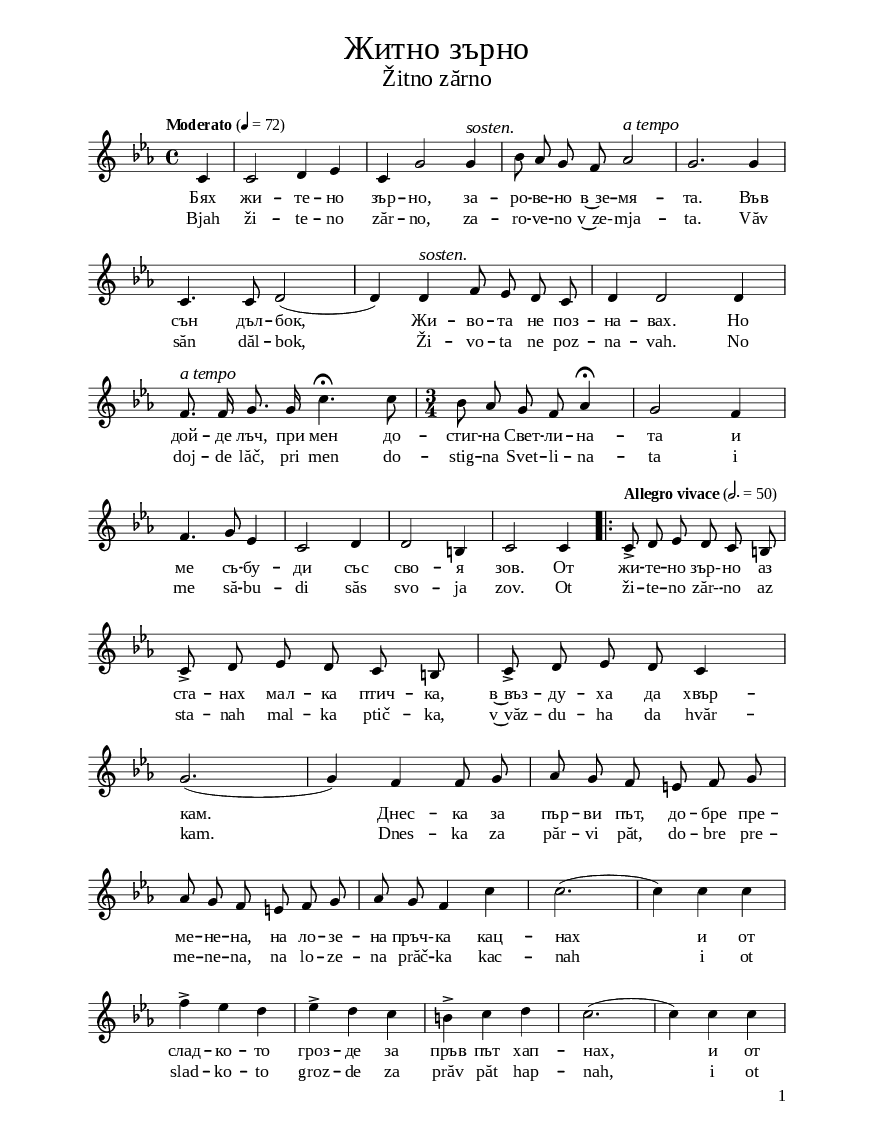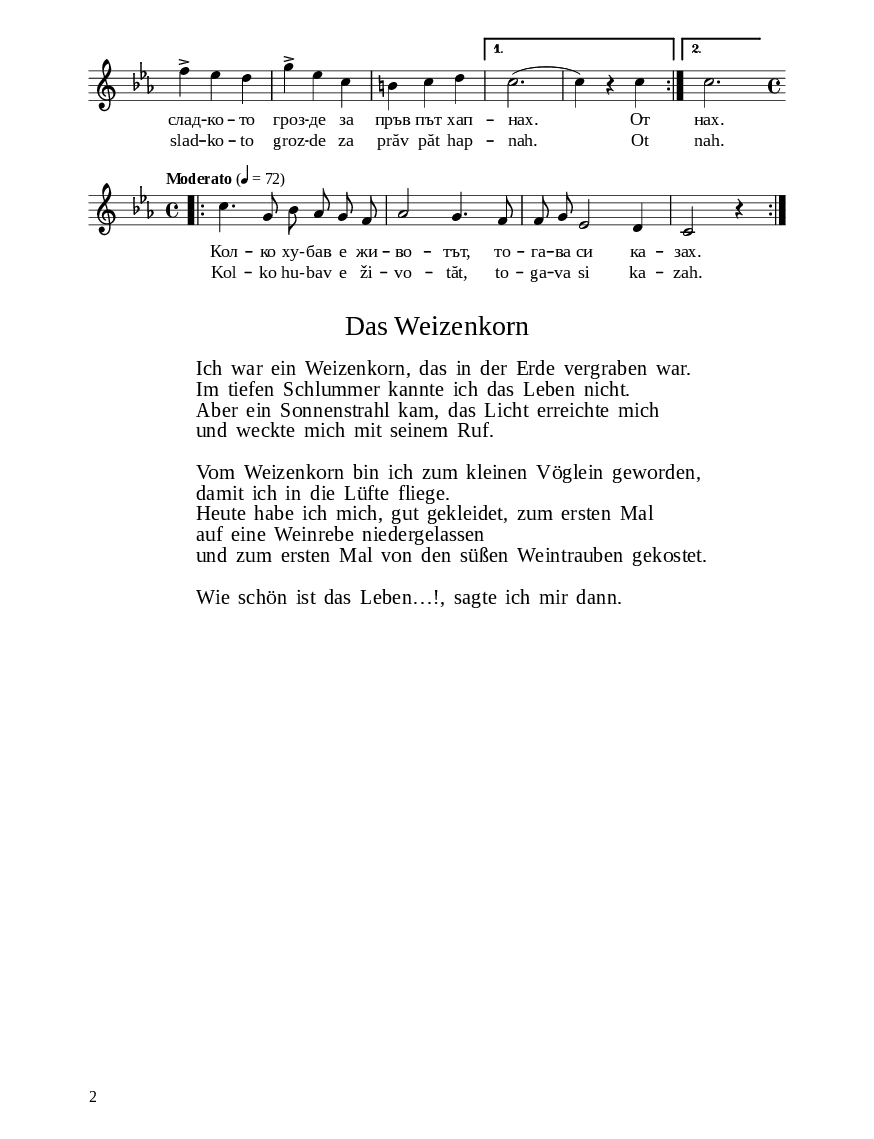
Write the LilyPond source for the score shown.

\version "2.24.1"

% include paper part and global functions
\include "include/globals.ily"

\bookpart {
  \label #'ref176
  \tocItem \markup "Житно зърно – Žitno zărno "
  \include "include/bookpart-paper.ily"
  \score {
    \include "include/score-layout.ily"

    \new Voice \relative c' {
      \clef treble
      \key c \minor
      \time 4/4
      \tempoFunc "Moderato" 4 "72"
      \autoBeamOff
      \partial 4
      c4 | c2 d4 es | c g'2 g4^\markup { \large \italic "sosten."} | bes8 as g f as2^\markup { \large \italic "a tempo"} | g2. g4 | \break

      c,4. c8 d2 (| d4) d^\markup { \large \italic "sosten."} f8 es d c | d4 d2 d4 |\break

      f8.^\markup { \large \italic "a tempo"} f16 g8. g16 c4. \fermata c8 | \time 3/4 bes as g f as4 \fermata | g2 f4 | \break

      f4. g8 es4 | c2 d4 | d2 b4 | c2 c4 | \repeat volta 2 {

        \tempoFunc "Allegro vivace" 2. "50"
        c8 -> d es d c b | |\break

        c -> d es d c  b | c -> d es d c 4 | \break

        g'2. (|g4) f f8 g8 | as g f e f g | \break

        as8 g f e f g | as g f4 c'4 | c2. (| c4) c c | \break

        f -> es d | es -> d c | b -> c d | c2. ( | c4)  c c  | \break

        f -> es d | g -> es c | b c d |
      }
      \alternative {
        {
          c2. ( | c4)  r4 c4  |
        }  {c2. \bar "||"  \break }
      }

      \repeat volta 2 {
        \time 4/4
        \tempoFunc "Moderato" 4 "72"
        \bar ".|:" c4. g8 bes as g f | as2 g4. f8 | f g es2 d4 | c2 r4
      }
    }

    \addlyrics {
      Бях жи -- те -- но зър -- но, за -- ро -- ве -- но в~зе -- мя -- та.

      Във сън дъл -- бок, Жи -- во -- та не поз -- на -- вах.

      Но дой -- де лъч, при мен до -- стиг -- на Свет -- ли -- на -- та

      и ме съ -- бу -- ди със сво -- я зов.

      От жи -- те -- но "зър-" -- но аз ста -- нах мал -- ка птич -- ка,

      в~въз -- ду -- ха да хвър -- кам.

      Днес -- ка за пър -- ви път, до -- бре пре -- ме -- не -- на,

      на ло -- зе -- на "пръч-" -- ка кац -- нах и от слад -- ко -- то гроз -- де

      за пръв път хап -- нах, и от слад -- ко -- то гроз -- де

      за пръв път хап -- нах. От нах.

      Кол -- ко "ху-" -- бав е жи -- во -- тът, то -- га -- ва си ка -- зах.}
      \addlyrics {
        Bjah ži -- te -- no zăr -- no, za -- ro -- ve -- no "v~ze-" -- mja -- ta.

        Văv săn dăl -- bok, Ži -- vo -- ta ne poz -- na -- vah.

        No doj -- de lăč, pri men do -- stig -- na Svet -- li -- na -- ta

        i me să -- bu -- di săs svo -- ja zov.

        Ot ži -- te -- no "zăr-" -- no az sta -- nah mal -- ka ptič -- ka,

        v~văz -- du -- ha da hvăr -- kam.

        Dnes -- ka za păr -- vi păt, do -- bre pre -- me -- ne -- na,

        na lo -- ze -- na prăč -- ka kac -- nah i ot slad -- ko -- to groz -- de

        za prăv păt hap -- nah, i ot slad -- ko -- to groz -- de

        za prăv păt hap -- nah. Ot nah.

        Kol -- ko "hu-" -- bav e ži -- vo -- tăt, to -- ga -- va si ka -- zah.}

        \header {
          title = \titleFunc "Житно зърно" "Žitno zărno"
        }

        \midi{}

      } % score



      % include foreign translation(s) of the song
      \version "2.24.0"

\markup \fill-line { \fontsize #deTitleFontSize "Das Weizenkorn" }
\markup \null
\markup \null
\markup \fontsize #deCoupletFontSize {
  \hspace #8
  \override #`(baseline-skip . ,deCoupletBaselineSkip)

  \column {

 \line { "   "Ich war ein Weizenkorn, das in der Erde vergraben war.}

 \line { "   "Im tiefen Schlummer kannte ich das Leben nicht.}

 \line { "   "Aber ein Sonnenstrahl kam, das Licht erreichte mich}

 \line { "   "und weckte mich mit seinem Ruf. }
 \line { " " }

 \line { "   "Vom Weizenkorn bin ich zum kleinen Vöglein geworden,}

 \line { "   "damit ich in die Lüfte fliege. }

 \line { "   "Heute habe ich mich, gut gekleidet, zum ersten Mal}

 \line { "   "auf eine Weinrebe niedergelassen }

 \line { "   "und zum ersten Mal von den süßen Weintrauben gekostet.}
 \line { " " }

 \line { "   "Wie schön ist das Leben…!, sagte ich mir dann. }


  }
}


    } % bookpart

    % Più mosso
    %
